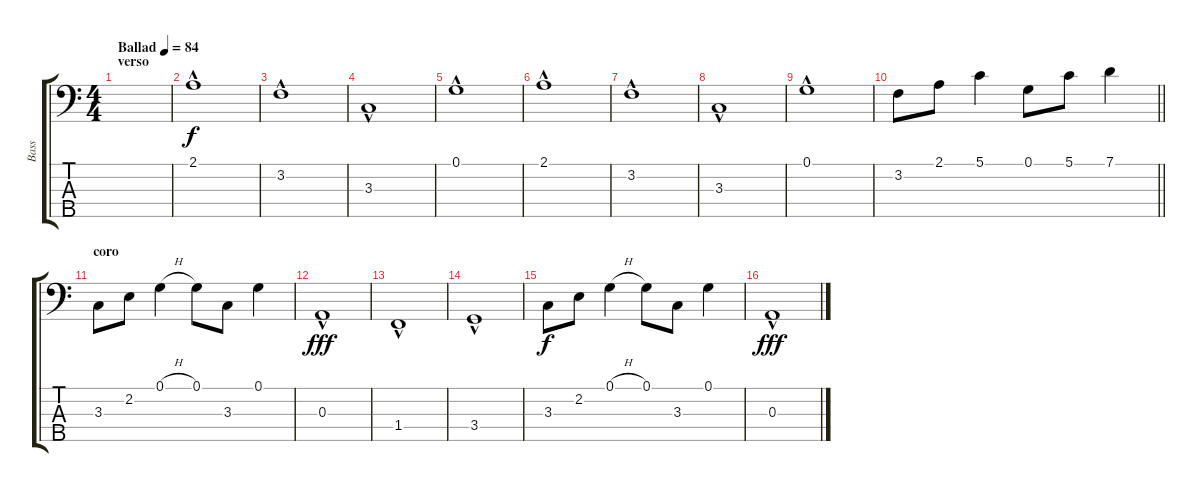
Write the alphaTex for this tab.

\track ("Bass" "Bass") {instrument electricbassfinger}
\staff {score tabs}
\tuning (G2 D2 A1 E1 B0) {hide}
\ts (4 4)
\section ("" "verso")
\tempo (84 "Ballad")
\clef f4
\ks c
|
2.1{hac}.1 |
3.2{hac}.1 |
3.3{hac}.1 |
0.1{hac}.1 |
2.1{hac}.1 |
3.2{hac}.1 |
3.3{hac}.1 |
0.1{hac}.1 |
\barLineRight lightlight
3.2.8{dy f} 2.1.8 5.1.4 0.1.8 5.1.8 7.1.4 |
\section ("" "coro")
3.3.8 2.2.8 0.1{h}.4{beam split} 0.1.8{beam merge} 3.3.8 0.1.4 |
0.3{hac}.1{dy fff} |
1.4{hac}.1 |
3.4{hac}.1 |
3.3.8{dy f} 2.2.8 0.1{h}.4 0.1.8 3.3.8 0.1.4 |
0.3{hac}.1{dy fff}
